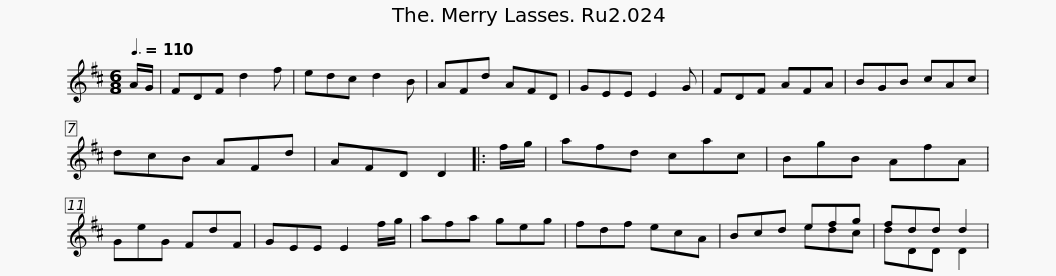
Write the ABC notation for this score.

X:1
%%score ( 1 2 )
L:1/8
Q:3/8=110
M:6/8
I:linebreak $
K:D
V:1 treble
V:2 treble
V:1
 A/G/ | FDF d2 f | edc d2 B | AFd AFD | GEE E2 G | %5
 FDF AFA | BGB cAc | dcB AFd |$ AFD D2 |: f/g/ | %10
 afd cac | BgB AfA | GeG FdF | GEE E2 f/g/ | afa geg | %15
 fdf ecA |$ Bcd efg | fdd d2 | %18
V:2
 x | x6 | x6 | x6 | x6 | %5
 x6 | x6 | x6 |$ x5 |: x | %10
 x6 | x6 | x6 | x6 | x6 | %15
 x6 |$ x3 edc | dDD D2 | %18
